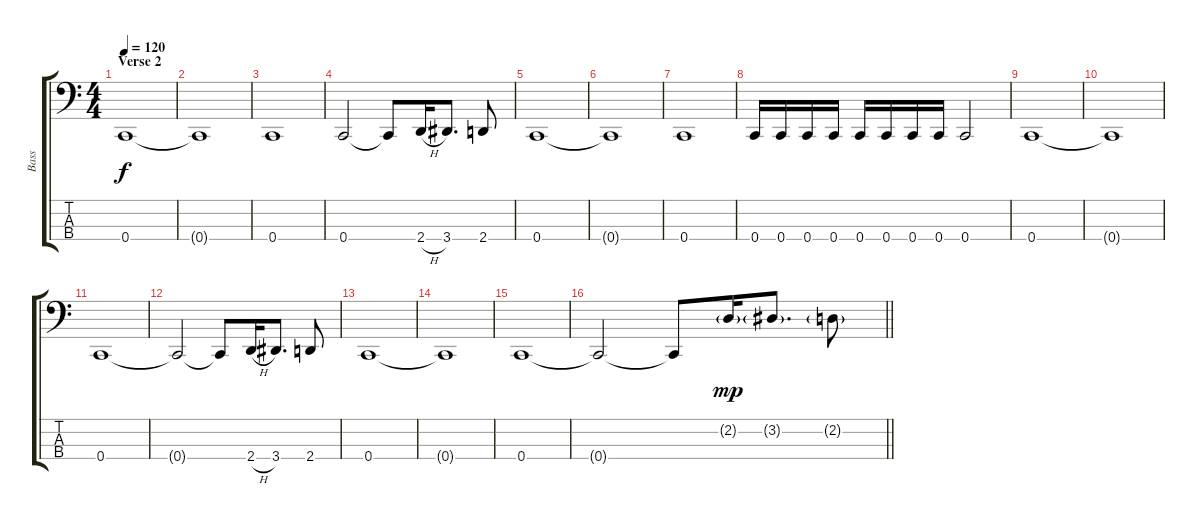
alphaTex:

\track ("Bass" "Bass") {instrument electricbasspick}
\staff {score tabs}
\tuning (F2 C2 G1 C1) {hide}
\ts (4 4)
\section ("" "Verse 2")
\tempo 120
\clef f4
\ks c
0.4.1{dy f} |
0.4{t}.1 |
0.4.1 |
0.4.2 0.4{t}.8 2.4{h}.16 3.4.8{d} 2.4.8 |
0.4.1 |
0.4{t}.1 |
0.4.1 |
0.4.16 0.4.16 0.4.16 0.4.16 0.4.16 0.4.16 0.4.16 0.4.16 0.4.2 |
0.4.1 |
0.4{t}.1 |
0.4.1 |
0.4{t}.2 0.4{t}.8 2.4{h}.16 3.4.8{d} 2.4.8 |
0.4.1 |
0.4{t}.1 |
0.4.1 |
\barLineRight lightlight
0.4{t}.2 0.4{t}.8 2.2{g}.16{dy mp} 3.2{g}.8{d} 2.2{g}.8
